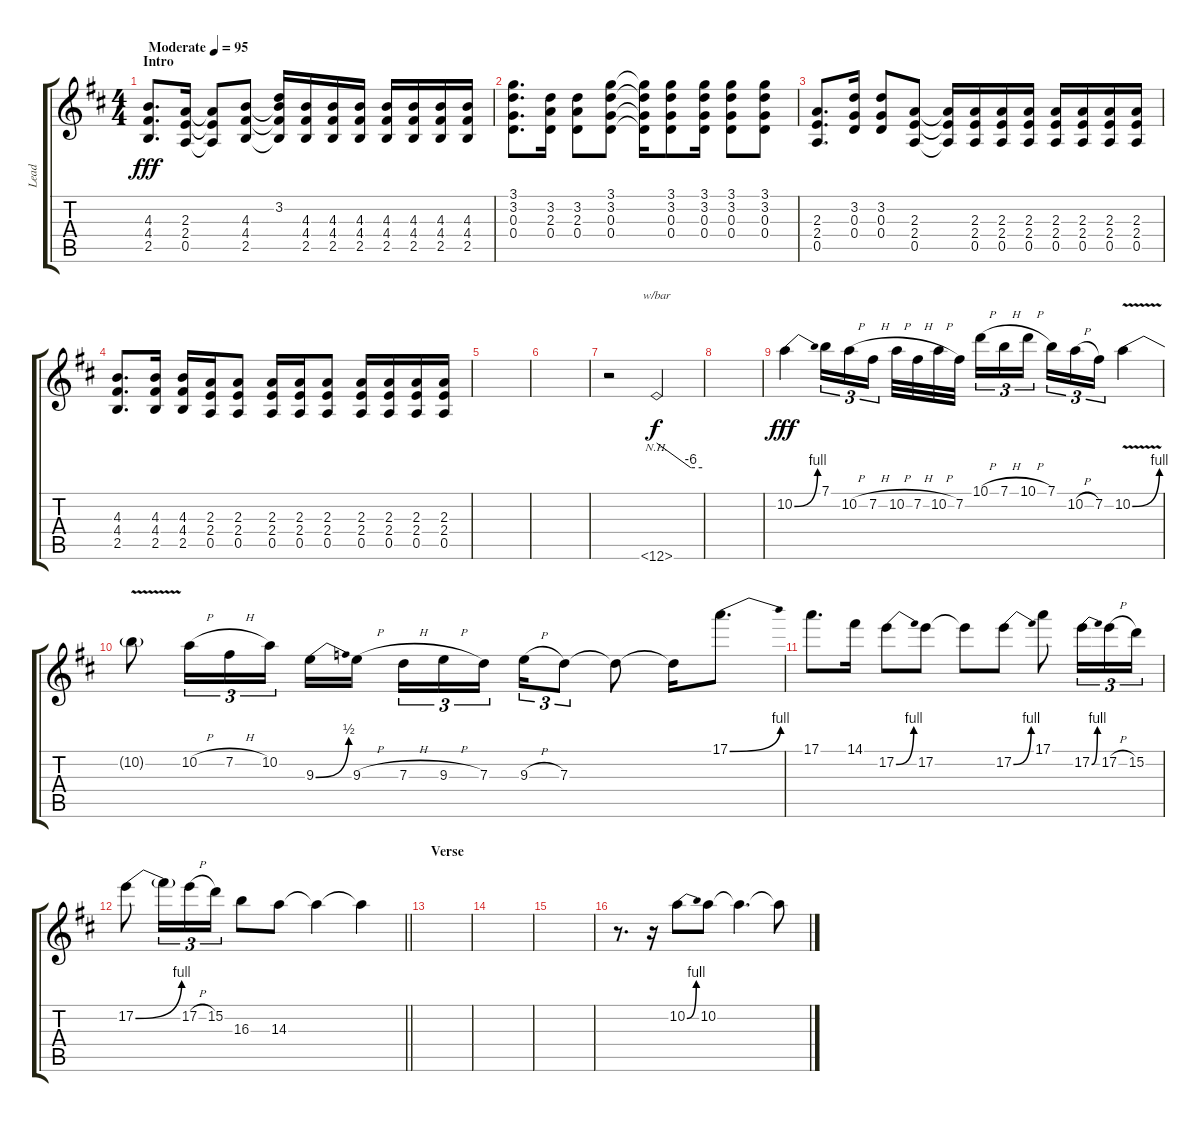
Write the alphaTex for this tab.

\track ("Lead" "Lead") {instrument distortionguitar}
\staff {score tabs}
\tuning (E4 B3 G3 D3 A2 E2) {hide}
\ts (4 4)
\section ("" "Intro")
\tempo (95 "Moderate")
\clef g2
\ks d
(4.3 4.4 2.5).8{d dy fff instrument acousticguitarsteel} (2.3 2.4 0.5).16 (2.3{t} 2.4{t} 0.5{t}).8 (4.3 4.4 2.5).8 (3.2 4.3{t} 4.4{t} 2.5{t}).16 (4.3 4.4 2.5).16 (4.3 4.4 2.5).16 (4.3 4.4 2.5).16 (4.3 4.4 2.5).16 (4.3 4.4 2.5).16 (4.3 4.4 2.5).16 (4.3 4.4 2.5).16 |
(3.1 3.2 0.3 0.4).8{d} (3.2 2.3 0.4).16 (3.2 2.3 0.4).8 (3.1 3.2 0.3 0.4).8 (3.1{t} 3.2{t} 0.3{t} 0.4{t}).16 (3.1 3.2 0.3 0.4).8 (3.1 3.2 0.3 0.4).16 (3.1 3.2 0.3 0.4).8 (3.1 3.2 0.3 0.4).8 |
(2.3 2.4 0.5).8{d} (3.2 0.3 0.4).16 (3.2 0.3 0.4).8 (2.3 2.4 0.5).8 (2.3{t} 2.4{t} 0.5{t}).16 (2.3 2.4 0.5).16 (2.3 2.4 0.5).16 (2.3 2.4 0.5).16 (2.3 2.4 0.5).16 (2.3 2.4 0.5).16 (2.3 2.4 0.5).16 (2.3 2.4 0.5).16 |
(4.3 4.4 2.5).8{d} (4.3 4.4 2.5).16 (4.3 4.4 2.5).16 (2.3 2.4 0.5).16 (2.3 2.4 0.5).8 (2.3 2.4 0.5).16 (2.3 2.4 0.5).16 (2.3 2.4 0.5).8 (2.3 2.4 0.5).16 (2.3 2.4 0.5).16 (2.3 2.4 0.5).16 (2.3 2.4 0.5).16 |
|
|
r.2{instrument distortionguitar} 12.6{nh}.2{tbe (custom default 0 0 45 -24 60 -24) dy f} |
|
10.2{be (bend 0 0 60 4)}.4{dy fff} 7.1.16{tu (3 2)} 10.2{h}.16{tu (3 2)} 7.2{h}.16{tu (3 2) beam splitsecondary} 10.2{h}.32 7.2{h}.32 10.2{h}.32 7.2.32 10.1{h}.16{tu (3 2)} 7.1{h}.16{tu (3 2)} 10.1{h}.16{tu (3 2) beam splitsecondary} 7.1.16{tu (3 2)} 10.2{h}.16{tu (3 2)} 7.2.16{tu (3 2)} 10.2{be (bend 0 0 60 4) v}.4 |
10.2{t}.8 10.2{h}.16{tu (3 2)} 7.2{h}.16{tu (3 2)} 10.2.16{tu (3 2)} 9.3{be (bend 0 0 60 2)}.16 9.3{h}.16{beam splitsecondary} 7.3{h}.16{tu (3 2)} 9.3{h}.16{tu (3 2)} 7.3.16{tu (3 2)} 9.3{h}.16{tu (3 2)} 7.3.8{tu (3 2)} 7.3{t}.8 7.3{t}.16 17.1{be (bend 0 0 60 4)}.8{d} |
17.1.8{d} 14.1.16 17.2{be (bend 0 0 60 4)}.8 17.2.8 17.2{t}.8 17.2{be (bend 0 0 60 4)}.8 17.1.8 17.2{be (bend 0 0 60 4)}.16{tu (3 2)} 17.2{h}.16{tu (3 2)} 15.2.16{tu (3 2)} |
\barLineRight lightlight
17.2{be (bend 0 0 60 4)}.8 17.2{t}.16{tu (3 2)} 17.2{h}.16{tu (3 2)} 15.2.16{tu (3 2)} 16.3.8 14.3.8 14.3{t}.4 14.3{t}.4 |
\section ("" "Verse")
|
|
|
r.8{d} r.16 10.2{be (bend 0 0 60 4)}.8 10.2.8 10.2{t}.4{d} 10.2{t}.8
